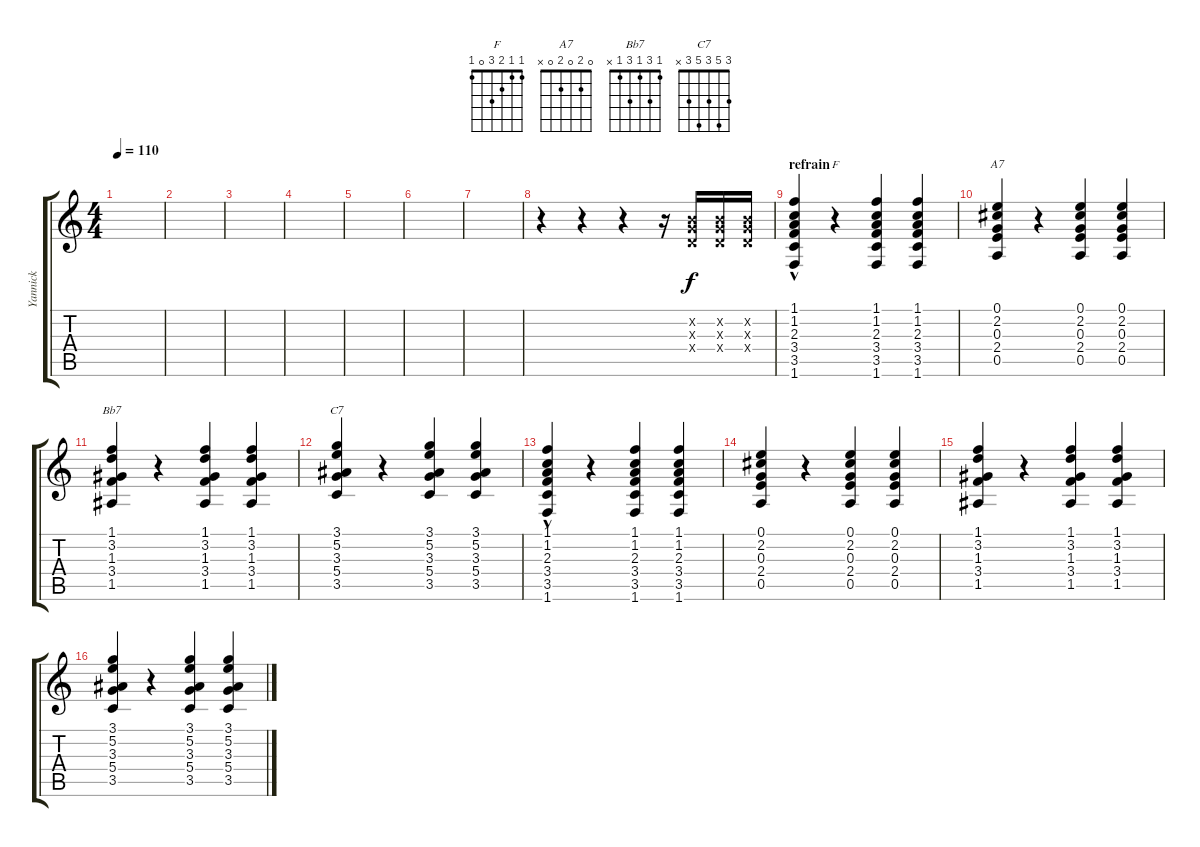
\track ("Yannick" "Yannick") {instrument overdrivenguitar}
\staff {score tabs}
\tuning (E4 B3 G3 D3 A2 E2) {hide}
\chord ("F" 1 1 2 3 0 1)
\chord ("A7" 0 2 0 2 0 x)
\chord ("Bb7" 1 3 1 3 1 x)
\chord ("C7" 3 5 3 5 3 x)
\ts (4 4)
\tempo 110
\clef g2
\ks c
|
|
|
|
|
|
|
r.4 r.4 r.4 r.16 (0.2{x} 0.3{x} 0.4{x}).16 (0.2{x} 0.3{x} 0.4{x}).16 (0.2{x} 0.3{x} 0.4{x}).16 |
\section ("" "refrain")
(1.1 1.2 2.3 3.4{hac} 3.5{hac} 1.6{hac}).4 r.4{ch "F"} (1.1 1.2 2.3 3.4 3.5 1.6).4 (1.1 1.2 2.3 3.4 3.5 1.6).4 |
(0.1 2.2 0.3 2.4 0.5).4{ch "A7"} r.4 (0.1 2.2 0.3 2.4 0.5).4 (0.1 2.2 0.3 2.4 0.5).4 |
(1.1 3.2 1.3 3.4 1.5).4{ch "Bb7"} r.4 (1.1 3.2 1.3 3.4 1.5).4 (1.1 3.2 1.3 3.4 1.5).4 |
(3.1 5.2 3.3 5.4 3.5).4{ch "C7"} r.4 (3.1 5.2 3.3 5.4 3.5).4 (3.1 5.2 3.3 5.4 3.5).4 |
(1.1 1.2 2.3 3.4{hac} 3.5{hac} 1.6{hac}).4 r.4 (1.1 1.2 2.3 3.4 3.5 1.6).4 (1.1 1.2 2.3 3.4 3.5 1.6).4 |
(0.1 2.2 0.3 2.4 0.5).4 r.4 (0.1 2.2 0.3 2.4 0.5).4 (0.1 2.2 0.3 2.4 0.5).4 |
(1.1 3.2 1.3 3.4 1.5).4 r.4 (1.1 3.2 1.3 3.4 1.5).4 (1.1 3.2 1.3 3.4 1.5).4 |
(3.1 5.2 3.3 5.4 3.5).4 r.4 (3.1 5.2 3.3 5.4 3.5).4 (3.1 5.2 3.3 5.4 3.5).4
